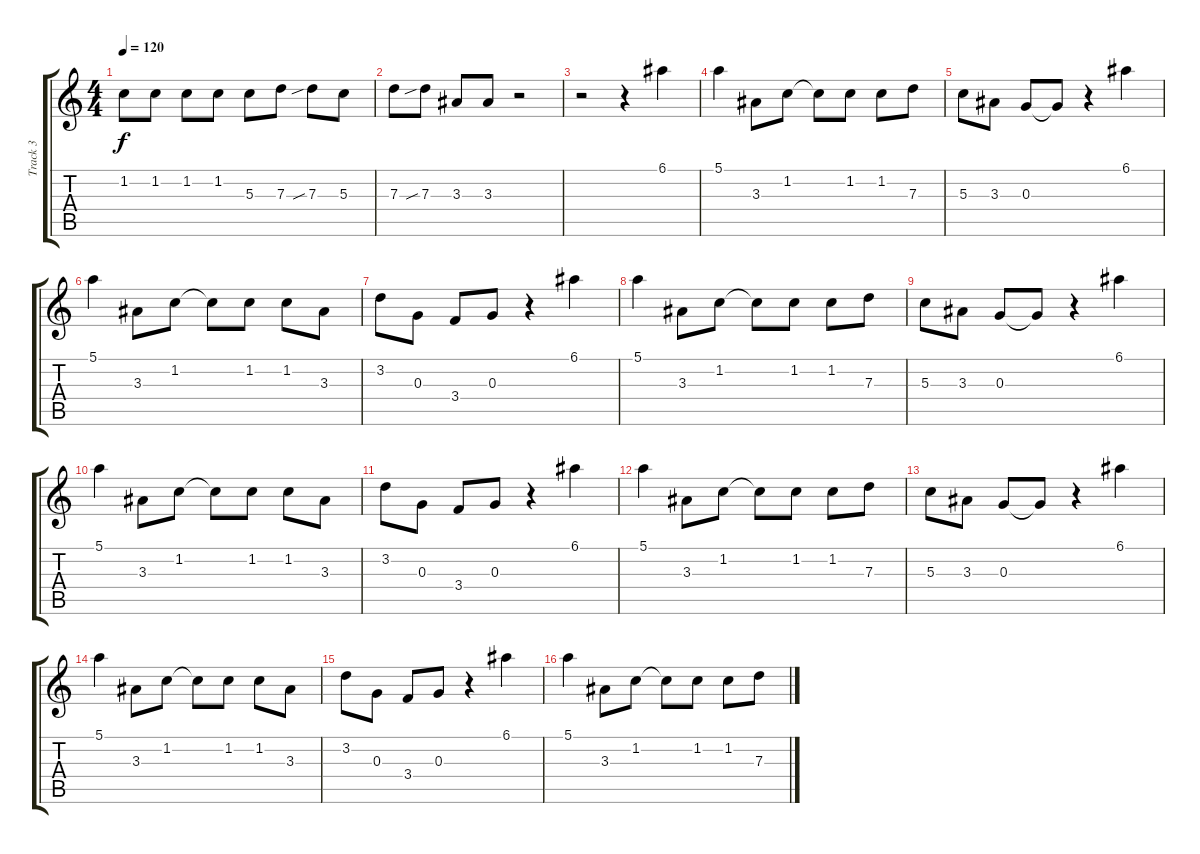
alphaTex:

\track ("Track 3" "Track 3") {instrument acousticguitarsteel}
\staff {score tabs}
\tuning (E4 B3 G3 D3 A2 E2) {hide}
\ts (4 4)
\tempo 120
\clef g2
\ks c
1.2.8{dy f} 1.2.8 1.2.8 1.2.8 5.3.8 7.3.8 7.3{sib}.8 5.3.8 |
7.3.8 7.3{sib}.8 3.3.8 3.3.8 r.2 |
r.2 r.4 6.1.4 |
5.1.4 3.3.8 1.2.8 1.2{t}.8 1.2.8 1.2.8 7.3.8 |
5.3.8 3.3.8 0.3.8 0.3{t}.8 r.4 6.1.4 |
5.1.4 3.3.8 1.2.8 1.2{t}.8 1.2.8 1.2.8 3.3.8 |
3.2.8 0.3.8 3.4.8 0.3.8 r.4 6.1.4 |
5.1.4 3.3.8 1.2.8 1.2{t}.8 1.2.8 1.2.8 7.3.8 |
5.3.8 3.3.8 0.3.8 0.3{t}.8 r.4 6.1.4 |
5.1.4 3.3.8 1.2.8 1.2{t}.8 1.2.8 1.2.8 3.3.8 |
3.2.8 0.3.8 3.4.8 0.3.8 r.4 6.1.4 |
5.1.4 3.3.8 1.2.8 1.2{t}.8 1.2.8 1.2.8 7.3.8 |
5.3.8 3.3.8 0.3.8 0.3{t}.8 r.4 6.1.4 |
5.1.4 3.3.8 1.2.8 1.2{t}.8 1.2.8 1.2.8 3.3.8 |
3.2.8 0.3.8 3.4.8 0.3.8 r.4 6.1.4 |
5.1.4 3.3.8 1.2.8 1.2{t}.8 1.2.8 1.2.8 7.3.8
